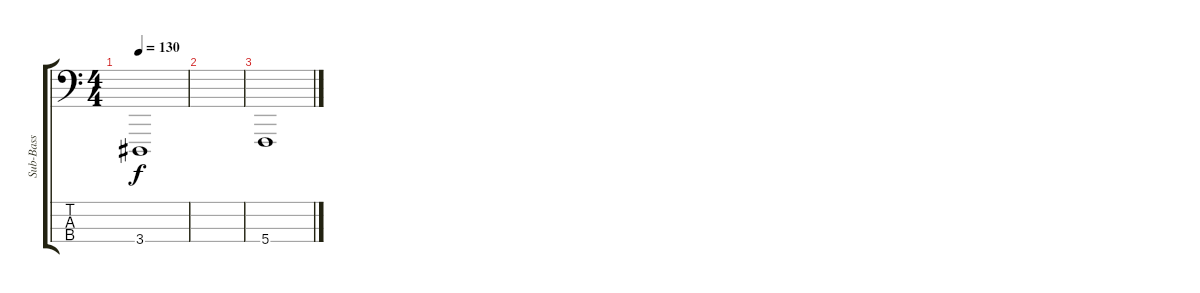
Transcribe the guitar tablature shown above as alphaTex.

\track ("Sub-Bass" "Sub-Bass") {instrument lead2sawtooth}
\staff {score tabs}
\tuning (Eb2 Bb1 F1 C1) {hide}
\ts (4 4)
\tempo 130
\clef f4
\ks c
3.4.1{dy f} |
|
5.4.1
